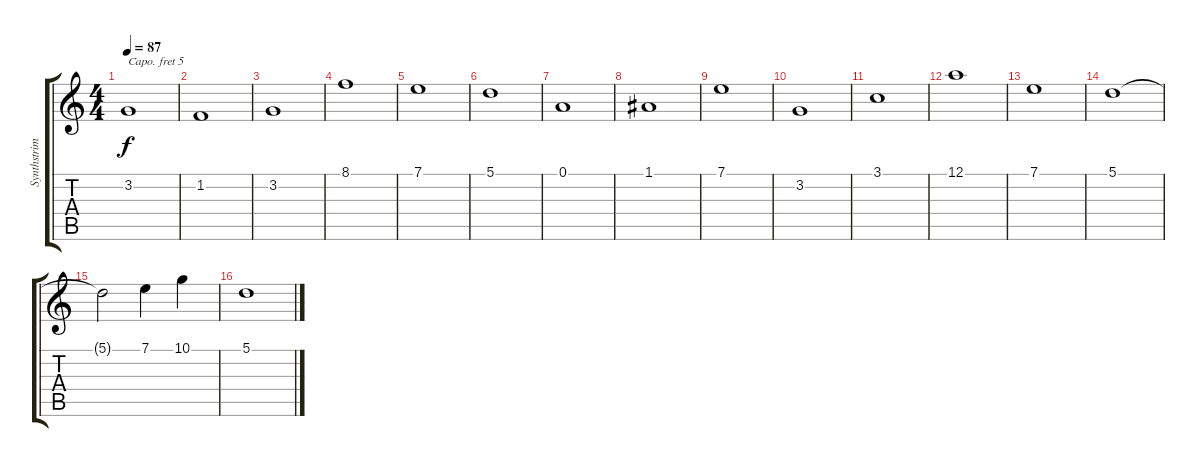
\track ("Synthstrimg1" "Synthstrim") {instrument synthstrings1}
\staff {score tabs}
\capo 5
\tuning (E4 B3 G3 D3 A2 E2) {hide}
\ts (4 4)
\tempo 87
\clef g2
\ks c
3.2.1{dy f} |
1.2.1 |
3.2.1 |
8.1.1 |
7.1.1 |
5.1.1 |
0.1.1 |
1.1.1 |
7.1.1 |
3.2.1 |
3.1.1 |
12.1.1 |
7.1.1 |
5.1.1 |
5.1{t}.2 7.1.4 10.1.4 |
5.1.1
